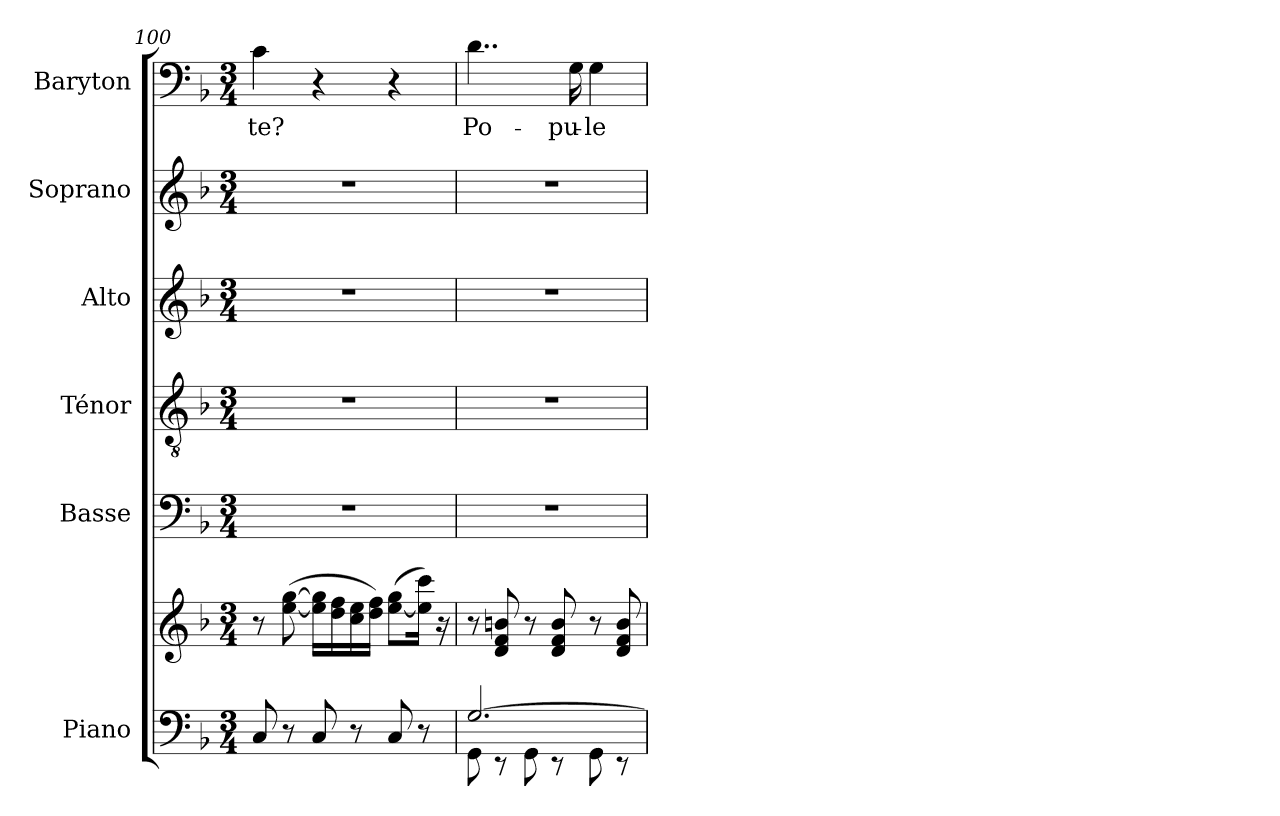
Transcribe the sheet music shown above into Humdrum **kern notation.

**kern	**kern	**kern	**kern	**kern	**kern	**kern	**text
*part6	*part6	*part5	*part4	*part3	*part2	*part1	*part1
*staff7	*staff6	*staff5	*staff4	*staff3	*staff2	*staff1	*staff1
*I"Piano	*	*I"Basse	*I"Ténor	*I"Alto	*I"Soprano	*I"Baryton	*
*I'Pno.	*	*I'B.	*I'T.	*I'Alt.	*I'So.	*I'Bar.	*
*clefF4	*clefG2	*clefF4	*clefGv2	*clefG2	*clefG2	*clefF4	*
*k[b-]	*k[b-]	*k[b-]	*k[b-]	*k[b-]	*k[b-]	*k[b-]	*
*M3/4	*M3/4	*M3/4	*M3/4	*M3/4	*M3/4	*M3/4	*
=100	=100	=100	=100	=100	=100	=100	=100
!	!	!	!	!	!	!	!LO:LY:b
8C/	8r	2.r	2.r	2.r	2.r	4c\	te?
8r	([8ee\ [8gg\	.	.	.	.	.	.
8C/	16ee\] 16gg\]LL	.	.	.	.	4r	.
.	16dd\ 16ff\	.	.	.	.	.	.
8r	16cc\ 16ee\	.	.	.	.	.	.
.	16dd\ 16ff\JJ)	.	.	.	.	.	.
8C/	(>[8ee\ 8gg\L	.	.	.	.	4r	.
8r	16ee\] 16ccc\Jk)	.	.	.	.	.	.
.	16r	.	.	.	.	.	.
=101	=101	=101	=101	=101	=101	=101	=101
*^	*	*	*	*	*	*	*
!	!	!	!	!	!	!	!	!LO:LY:b
[2.G/	8GG\	8r	2.r	2.r	2.r	2.r	4..d\	Po-
.	8r	8d/ 8f/ 8bn/	.	.	.	.	.	.
.	8GG\	8r	.	.	.	.	.	.
.	8r	8d/ 8f/ 8b/	.	.	.	.	.	.
!	!	!	!	!	!	!	!	!LO:LY:b
.	.	.	.	.	.	.	16G\	-pu-
!	!	!	!	!	!	!	!	!LO:LY:b
.	8GG\	8r	.	.	.	.	4G\	-le
.	8r	8d/ 8f/ 8b/	.	.	.	.	.	.
*v	*v	*	*	*	*	*	*	*
=	=	=	=	=	=	=	=
*-	*-	*-	*-	*-	*-	*-	*-
